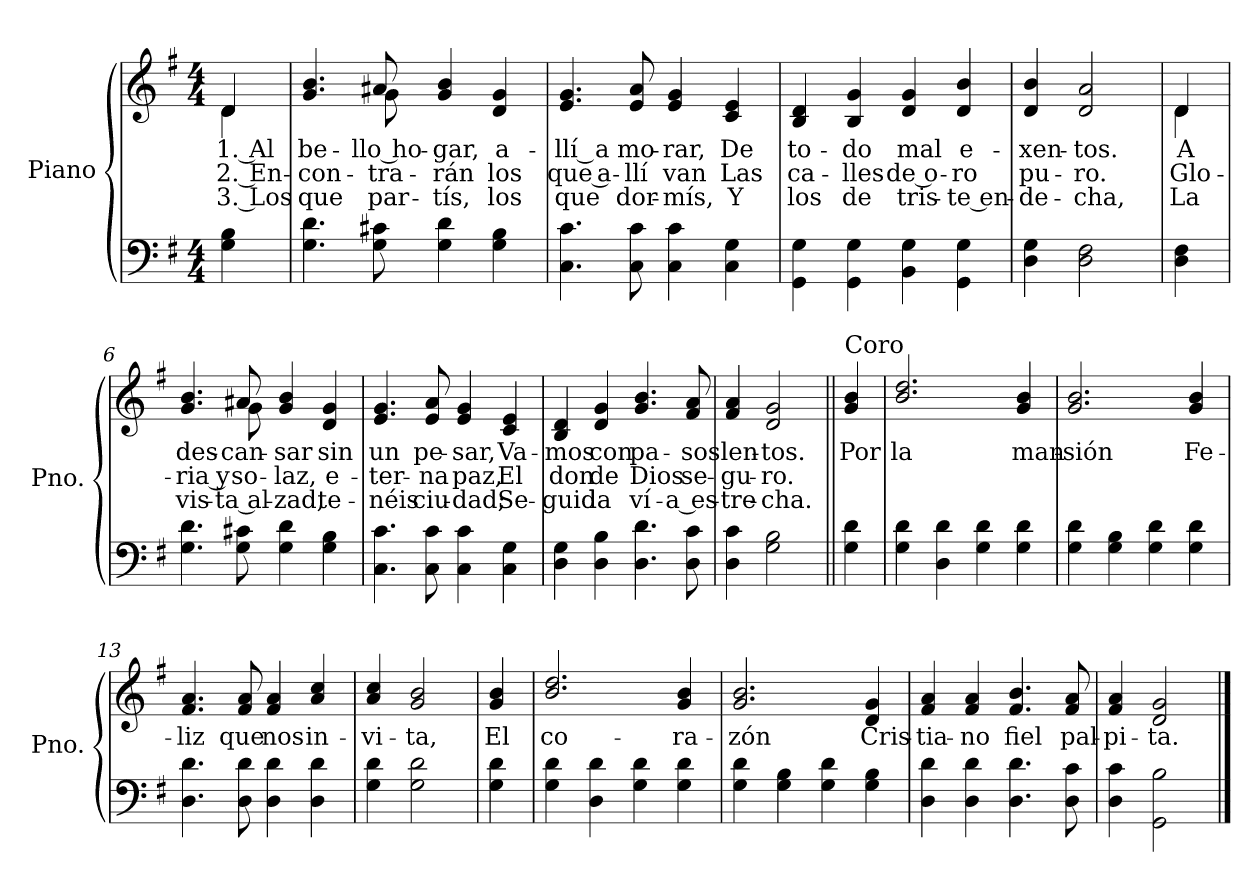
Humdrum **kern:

**kern	**kern	**text	**text	**text
*part1	*part1	*part1	*part1	*part1
*staff2	*staff1	*staff1	*staff1	*staff1
*I"Piano	*	*	*	*
*I'Pno.	*	*	*	*
*stria5	*stria5	*	*	*
*clefF4	*clefG2	*	*	*
*k[f#]	*k[f#]	*	*	*
*M4/4	*M4/4	*	*	*
=	=	=	=	=
!	!	!LO:LY:b	!LO:LY:b	!LO:LY:b
*	*^	*	*	*
4G\ 4B\	4d/	4d\	1. Al	2. En-	3. Los
=1	=1	=1	=1	=1	=1
!	!	!	!LO:LY:b	!LO:LY:b	!LO:LY:b
4.G\ 4.d\	4.g/ 4.b/	4.ryy	be-	-con-	que
!	!	!	!LO:LY:b	!LO:LY:b	!LO:LY:b
8G\ 8c#X\	8a#X/	8g\	-llo ho-	-tra-	par-
!	!	!	!LO:LY:b	!LO:LY:b	!LO:LY:b
4G\ 4d\	4g/ 4b/	2ryy	-gar,	-rán	-tís,
!	!	!	!LO:LY:b	!LO:LY:b	!LO:LY:b
4G\ 4B\	4d/ 4g/	.	a-	los	los
*	*v	*v	*	*	*
=2	=2	=2	=2	=2
!	!	!LO:LY:b	!LO:LY:b	!LO:LY:b
4.C\ 4.c\	4.e/ 4.g/	-llí a	que a-	que
!	!	!LO:LY:b	!LO:LY:b	!LO:LY:b
8C\ 8c\	8e/ 8a/	mo-	-llí	dor-
!	!	!LO:LY:b	!LO:LY:b	!LO:LY:b
4C\ 4c\	4e/ 4g/	-rar,	van	-mís,
!	!	!LO:LY:b	!LO:LY:b	!LO:LY:b
4C\ 4G\	4c/ 4e/	De	Las	Y
=3	=3	=3	=3	=3
!	!	!LO:LY:b	!LO:LY:b	!LO:LY:b
4GG\ 4G\	4B/ 4d/	to-	ca-	los
!	!	!LO:LY:b	!LO:LY:b	!LO:LY:b
4GG\ 4G\	4B/ 4g/	-do	-lles	de
!	!	!LO:LY:b	!LO:LY:b	!LO:LY:b
4BB\ 4G\	4d/ 4g/	mal	de o-	tris-
!	!	!LO:LY:b	!LO:LY:b	!LO:LY:b
4GG\ 4G\	4d/ 4b/	e-	-ro	-te en-
=4	=4	=4	=4	=4
!	!	!LO:LY:b	!LO:LY:b	!LO:LY:b
4D\ 4G\	4d/ 4b/	-xen-	pu-	-de-
!	!	!LO:LY:b	!LO:LY:b	!LO:LY:b
2D\ 2F#\	2d/ 2a/	-tos.	-ro.	-cha,
!!LO:LB:g=z
=5	=5	=5	=5	=5
!	!	!LO:LY:b	!LO:LY:b	!LO:LY:b
*	*^	*	*	*
4D\ 4F#\	4d/	4d\	A	Glo-	La
=6	=6	=6	=6	=6	=6
!	!	!	!LO:LY:b	!LO:LY:b	!LO:LY:b
4.G\ 4.d\	4.g/ 4.b/	4.ryy	des-	-ria y	vis-
!	!	!	!LO:LY:b	!LO:LY:b	!LO:LY:b
8G\ 8c#X\	8a#X/	8g\	-can-	so-	-ta al-
!	!	!	!LO:LY:b	!LO:LY:b	!LO:LY:b
4G\ 4d\	4g/ 4b/	2ryy	-sar	-laz,	-zad,
!	!	!	!LO:LY:b	!LO:LY:b	!LO:LY:b
4G\ 4B\	4d/ 4g/	.	sin	e-	te-
*	*v	*v	*	*	*
=7	=7	=7	=7	=7
!	!	!LO:LY:b	!LO:LY:b	!LO:LY:b
4.C\ 4.c\	4.e/ 4.g/	un	-ter-	-néis
!	!	!LO:LY:b	!LO:LY:b	!LO:LY:b
8C\ 8c\	8e/ 8a/	pe-	-na	ciu-
!	!	!LO:LY:b	!LO:LY:b	!LO:LY:b
4C\ 4c\	4e/ 4g/	-sar,	paz,	-dad;
!	!	!LO:LY:b	!LO:LY:b	!LO:LY:b
4C\ 4G\	4c/ 4e/	Va-	El	Se-
=8	=8	=8	=8	=8
!	!	!LO:LY:b	!LO:LY:b	!LO:LY:b
4D\ 4G\	4B/ 4d/	-mos	don	-guid
!	!	!LO:LY:b	!LO:LY:b	!LO:LY:b
4D\ 4B\	4d/ 4g/	con	de	la
!	!	!LO:LY:b	!LO:LY:b	!LO:LY:b
4.D\ 4.d\	4.g/ 4.b/	pa-	Dios	ví-
!	!	!LO:LY:b	!LO:LY:b	!LO:LY:b
8D\ 8c\	8f#/ 8a/	-sos	se-	-a es-
=9	=9	=9	=9	=9
!	!	!LO:LY:b	!LO:LY:b	!LO:LY:b
4D\ 4c\	4f#/ 4a/	len-	-gu-	-tre-
!	!	!LO:LY:b	!LO:LY:b	!LO:LY:b
2G\ 2B\	2d/ 2g/	-tos.	-ro.	-cha.
!!LO:LB:g=z
=10||	=10||	=10||	=10||	=10||
!	!LO:TX:a:t=Coro	!	!	!
!	!	!LO:LY:b	!	!
4G\ 4d\	4g/ 4b/	Por	.	.
=11	=11	=11	=11	=11
!	!	!LO:LY:b	!	!
4G\ 4d\	2.b/ 2.dd/	la	.	.
4D\ 4d\	.	.	.	.
4G\ 4d\	.	.	.	.
!	!	!LO:LY:b	!	!
4G\ 4d\	4g/ 4b/	man-	.	.
=12	=12	=12	=12	=12
!	!	!LO:LY:b	!	!
4G\ 4d\	2.g/ 2.b/	-sión	.	.
4G\ 4B\	.	.	.	.
4G\ 4d\	.	.	.	.
!	!	!LO:LY:b	!	!
4G\ 4d\	4g/ 4b/	Fe-	.	.
=13	=13	=13	=13	=13
!	!	!LO:LY:b	!	!
4.D\ 4.d\	4.f#/ 4.a/	-liz	.	.
!	!	!LO:LY:b	!	!
8D\ 8d\	8f#/ 8a/	que	.	.
!	!	!LO:LY:b	!	!
4D\ 4d\	4f#/ 4a/	nos	.	.
!	!	!LO:LY:b	!	!
4D\ 4d\	4a/ 4cc/	in-	.	.
=14	=14	=14	=14	=14
!	!	!LO:LY:b	!	!
4G\ 4d\	4a/ 4cc/	-vi-	.	.
!	!	!LO:LY:b	!	!
2G\ 2d\	2g/ 2b/	-ta,	.	.
!!LO:LB:g=z
=15	=15	=15	=15	=15
!	!	!LO:LY:b	!	!
4G\ 4d\	4g/ 4b/	El	.	.
=16	=16	=16	=16	=16
!	!	!LO:LY:b	!	!
4G\ 4d\	2.b/ 2.dd/	co-	.	.
4D\ 4d\	.	.	.	.
4G\ 4d\	.	.	.	.
!	!	!LO:LY:b	!	!
4G\ 4d\	4g/ 4b/	-ra-	.	.
=17	=17	=17	=17	=17
!	!	!LO:LY:b	!	!
4G\ 4d\	2.g/ 2.b/	-zón	.	.
4G\ 4B\	.	.	.	.
4G\ 4d\	.	.	.	.
!	!	!LO:LY:b	!	!
4G\ 4B\	4d/ 4g/	Cris-	.	.
=18	=18	=18	=18	=18
!	!	!LO:LY:b	!	!
4D\ 4d\	4f#/ 4a/	-tia-	.	.
!	!	!LO:LY:b	!	!
4D\ 4d\	4f#/ 4a/	-no	.	.
!	!	!LO:LY:b	!	!
4.D\ 4.d\	4.f#/ 4.b/	fiel	.	.
!	!	!LO:LY:b	!	!
8D\ 8c\	8f#/ 8a/	pal-	.	.
=19	=19	=19	=19	=19
!	!	!LO:LY:b	!	!
4D\ 4c\	4f#/ 4a/	-pi-	.	.
!	!	!LO:LY:b	!	!
2GG\ 2B\	2d/ 2g/	-ta.	.	.
==	==	==	==	==
*-	*-	*-	*-	*-
